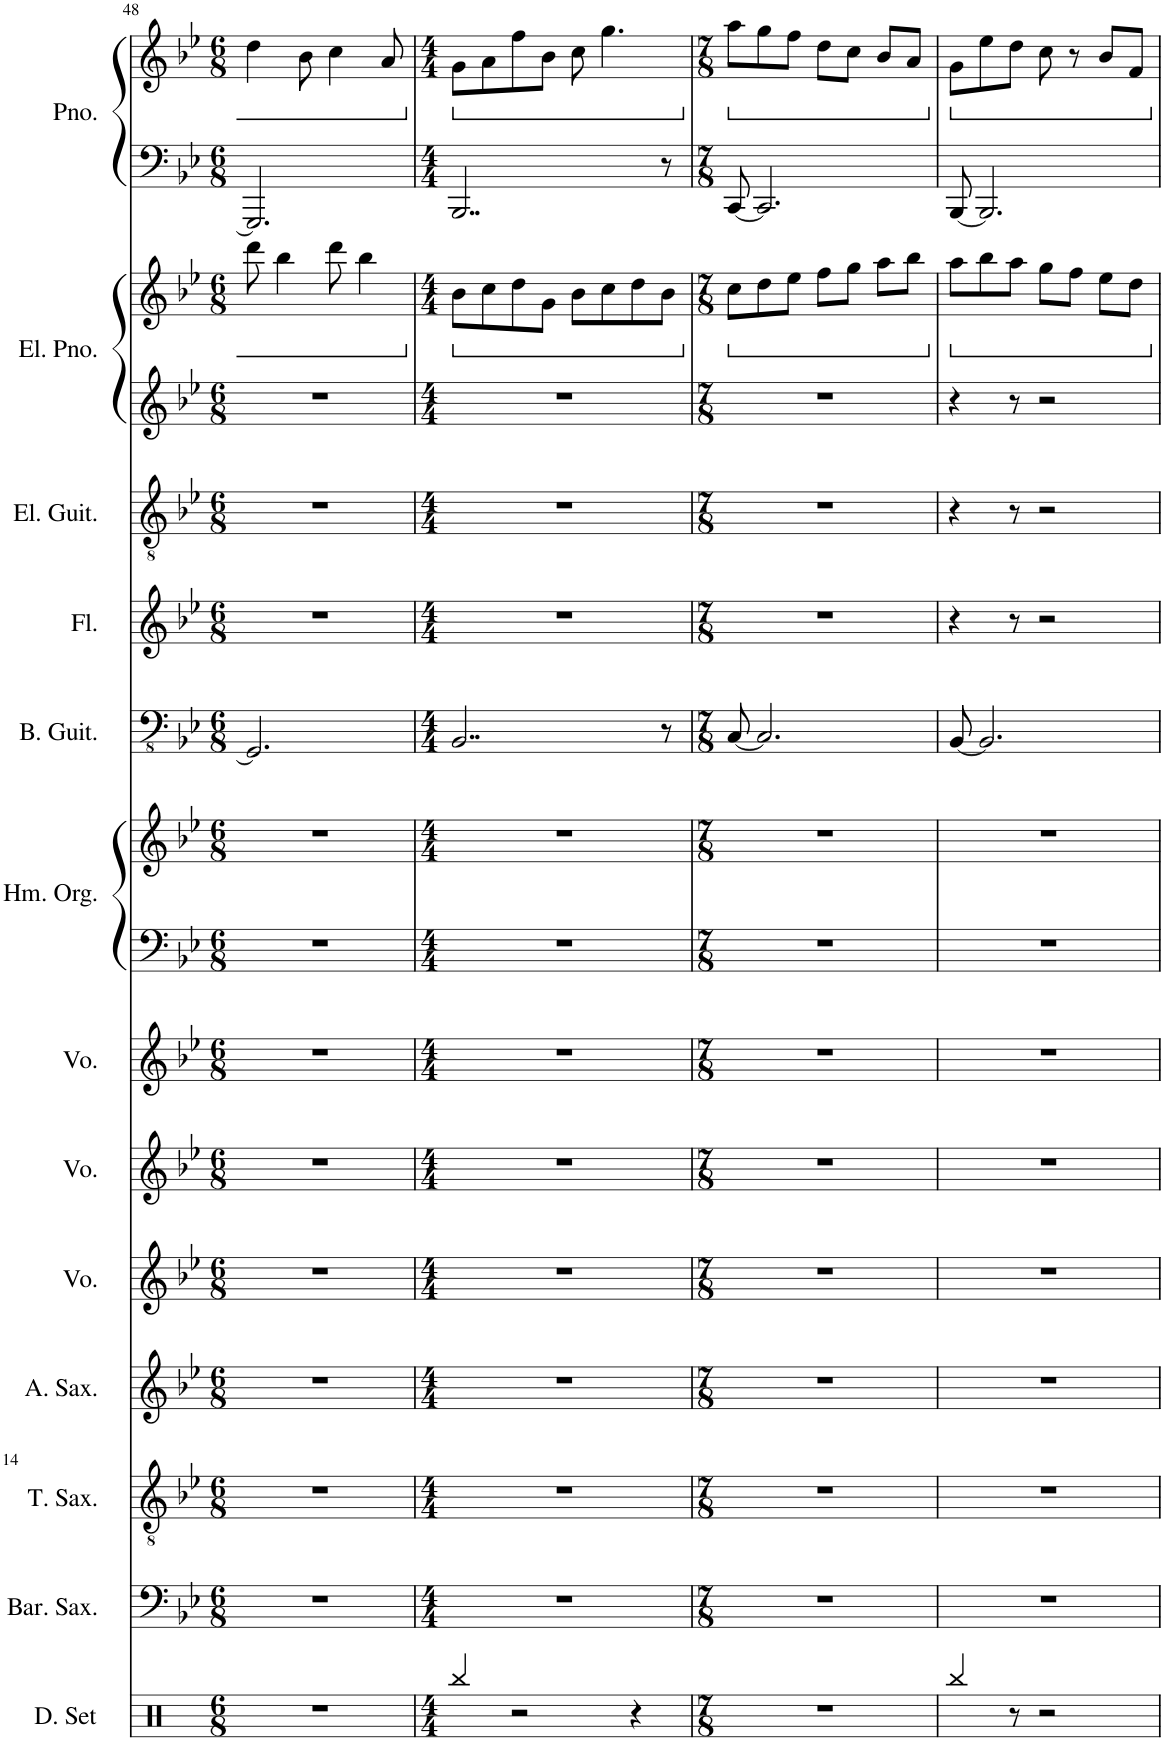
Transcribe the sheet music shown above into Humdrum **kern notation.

**kern	**kern	**kern	**kern	**kern	**kern	**kern	**kern	**kern	**kern	**kern	**kern	**kern	**kern	**kern	**kern
*part13	*part12	*part11	*part10	*part9	*part8	*part7	*part6	*part6	*part5	*part4	*part3	*part2	*part2	*part1	*part1
*staff16	*staff15	*staff14	*staff13	*staff12	*staff11	*staff10	*staff9	*staff8	*staff7	*staff6	*staff5	*staff4	*staff3	*staff2	*staff1
*I"Drumset	*I"Baritone Saxophone	*I"Tenor Saxophone	*I"Alto Saxophone	*I"Voice	*I"Voice	*I"Voice	*I"Hammond Organ	*	*I"Bass Guitar	*I"Flute	*I"Electric Guitar	*I"Electric Piano	*	*I"Piano	*
*I'D. Set	*I'Bar. Sax.	*I'T. Sax.	*I'A. Sax.	*I'Vo.	*I'Vo.	*I'Vo.	*I'Hm. Org.	*	*I'B. Guit.	*I'Fl.	*I'El. Guit.	*I'El. Pno.	*	*I'Pno.	*
!!LO:PB:g=z
*clefX	*clefF4	*clefGv2	*clefG2	*clefG2	*clefG2	*clefG2	*clefF4	*clefG2	*clefFv4	*clefG2	*clefGv2	*clefG2	*clefG2	*clefF4	*clefG2
*	*ITrd12c21	*ITrd8c14	*ITrd5c9	*	*	*	*	*	*	*	*	*	*	*	*
*k[]	*k[b-e-]	*k[b-e-]	*k[b-e-]	*k[b-e-]	*k[b-e-]	*k[b-e-]	*k[b-e-]	*k[b-e-]	*k[b-e-]	*k[b-e-]	*k[b-e-]	*k[b-e-]	*k[b-e-]	*k[b-e-]	*k[b-e-]
*M6/8	*M6/8	*M6/8	*M6/8	*M6/8	*M6/8	*M6/8	*M6/8	*M6/8	*M6/8	*M6/8	*M6/8	*M6/8	*M6/8	*M6/8	*M6/8
=48	=48	=48	=48	=48	=48	=48	=48	=48	=48	=48	=48	=48	=48	=48	=48
2.r	2.r	2.r	2.r	2.r	2.r	2.r	2.r	2.r	2.GGG/]	2.r	2.r	2.r	8ddd\	2.GGG/]	4dd\
.	.	.	.	.	.	.	.	.	.	.	.	.	4bb-\	.	.
.	.	.	.	.	.	.	.	.	.	.	.	.	.	.	8b-\
.	.	.	.	.	.	.	.	.	.	.	.	.	8ddd\	.	4cc\
.	.	.	.	.	.	.	.	.	.	.	.	.	4bb-\	.	.
.	.	.	.	.	.	.	.	.	.	.	.	.	.	.	8a/
=49	=49	=49	=49	=49	=49	=49	=49	=49	=49	=49	=49	=49	=49	=49	=49
*M4/4	*M4/4	*M4/4	*M4/4	*M4/4	*M4/4	*M4/4	*M4/4	*M4/4	*M4/4	*M4/4	*M4/4	*M4/4	*M4/4	*M4/4	*M4/4
*	*	*	*	*	*	*	*	*	*	*	*	*	*ped	*	*
*	*	*	*	*	*	*	*	*	*	*	*	*	*	*	*ped
4Rbb/	1r	1r	1r	1r	1r	1r	1r	1r	2..BBB-/	1r	1r	1r	8b-\L	2..BBB-/	8g\L
.	.	.	.	.	.	.	.	.	.	.	.	.	8cc\	.	8a\
2r	.	.	.	.	.	.	.	.	.	.	.	.	8dd\	.	8ff\
.	.	.	.	.	.	.	.	.	.	.	.	.	8g\J	.	8b-\J
.	.	.	.	.	.	.	.	.	.	.	.	.	8b-\L	.	8cc\
.	.	.	.	.	.	.	.	.	.	.	.	.	8cc\	.	4.gg\
4r	.	.	.	.	.	.	.	.	.	.	.	.	8dd\	.	.
.	.	.	.	.	.	.	.	.	8r	.	.	.	8b-\J	8r	.
=50	=50	=50	=50	=50	=50	=50	=50	=50	=50	=50	=50	=50	=50	=50	=50
*M7/8	*M7/8	*M7/8	*M7/8	*M7/8	*M7/8	*M7/8	*M7/8	*M7/8	*M7/8	*M7/8	*M7/8	*M7/8	*M7/8	*M7/8	*M7/8
*	*	*	*	*	*	*	*	*	*	*	*	*	*Xped	*	*
*	*	*	*	*	*	*	*	*	*	*	*	*	*ped	*	*
*	*	*	*	*	*	*	*	*	*	*	*	*	*	*	*Xped
*	*	*	*	*	*	*	*	*	*	*	*	*	*	*	*ped
2..r	2..r	2..r	2..r	2..r	2..r	2..r	2..r	2..r	[8CC/	2..r	2..r	2..r	8cc\L	[8CC/	8aa\L
.	.	.	.	.	.	.	.	.	2.CC/]	.	.	.	8dd\	2.CC/]	8gg\
.	.	.	.	.	.	.	.	.	.	.	.	.	8ee-\J	.	8ff\J
.	.	.	.	.	.	.	.	.	.	.	.	.	8ff\L	.	8dd\L
.	.	.	.	.	.	.	.	.	.	.	.	.	8gg\J	.	8cc\J
.	.	.	.	.	.	.	.	.	.	.	.	.	8aa\L	.	8b-/L
.	.	.	.	.	.	.	.	.	.	.	.	.	8bb-\J	.	8a/J
=51	=51	=51	=51	=51	=51	=51	=51	=51	=51	=51	=51	=51	=51	=51	=51
*	*	*	*	*	*	*	*	*	*	*	*	*	*Xped	*	*
*	*	*	*	*	*	*	*	*	*	*	*	*	*ped	*	*
*	*	*	*	*	*	*	*	*	*	*	*	*	*	*	*Xped
*	*	*	*	*	*	*	*	*	*	*	*	*	*	*	*ped
4Rbb/	2..r	2..r	2..r	2..r	2..r	2..r	2..r	2..r	[8BBB-/	4r	4r	4r	8aa\L	[8BBB-/	8g\L
.	.	.	.	.	.	.	.	.	2.BBB-/]	.	.	.	8bb-\	2.BBB-/]	8ee-\
8r	.	.	.	.	.	.	.	.	.	8r	8r	8r	8aa\J	.	8dd\J
2r	.	.	.	.	.	.	.	.	.	2r	2r	2r	8gg\L	.	8cc\
.	.	.	.	.	.	.	.	.	.	.	.	.	8ff\J	.	8r
.	.	.	.	.	.	.	.	.	.	.	.	.	8ee-\L	.	8b-/L
.	.	.	.	.	.	.	.	.	.	.	.	.	8dd\J	.	8f/J
*	*	*	*	*	*	*	*	*	*	*	*	*	*	*	*Xped
*	*	*	*	*	*	*	*	*	*	*	*	*	*Xped	*	*
=	=	=	=	=	=	=	=	=	=	=	=	=	=	=	=
*-	*-	*-	*-	*-	*-	*-	*-	*-	*-	*-	*-	*-	*-	*-	*-
